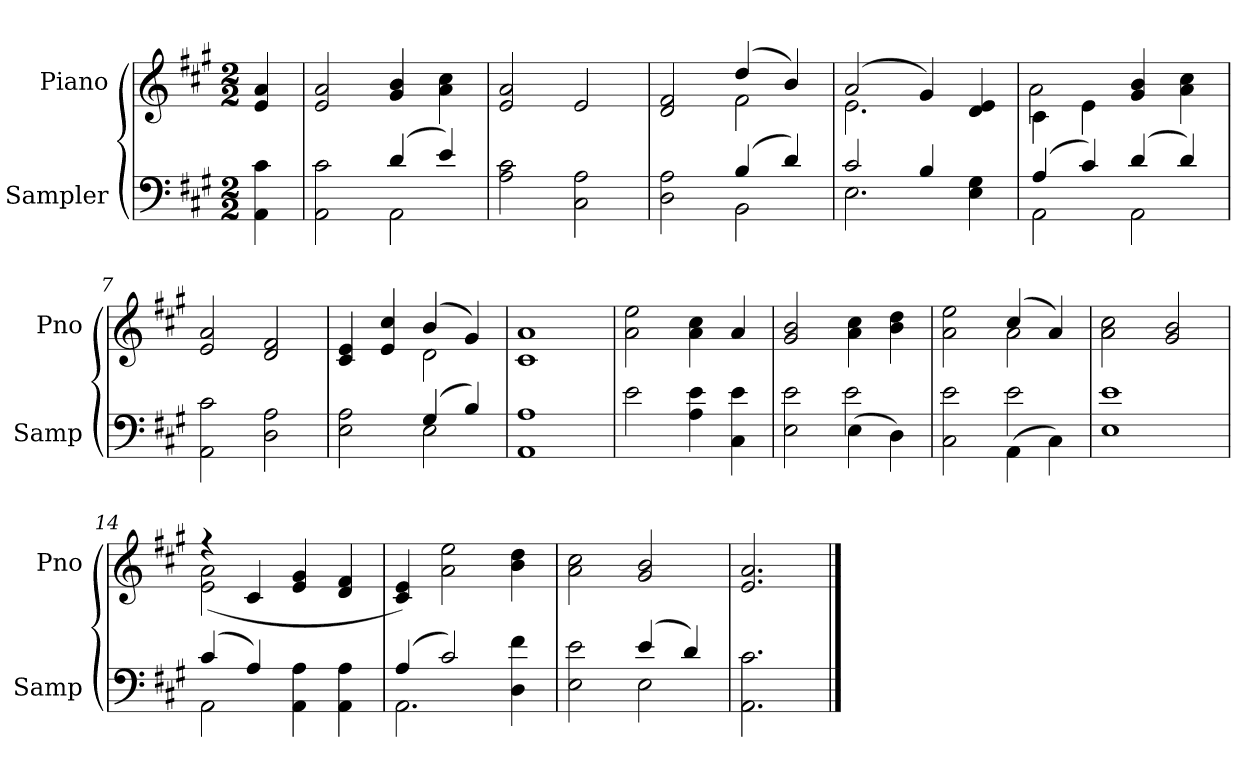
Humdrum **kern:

**kern	**kern
*part2	*part1
*staff2	*staff1
*I"Sampler	*I"Piano
*I'Samp	*I'Pno
*clefF4	*clefG2
*k[f#c#g#]	*k[f#c#g#]
*A:	*A:
*M2/2	*M2/2
=1	=1
4AA 4c#	4e 4a
=2	=2
*^	*
2AA 2c#	2ryy	2e 2a
(4d/	2AA	4g# 4b
4e/)	.	4a 4cc#
*v	*v	*
=3	=3
2A 2c#	2e 2a
2C# 2A	2e
=4	=4
*^	*^
2D 2A	2ryy	2d 2f#	2ryy
(4B/	2BB	(4dd/	2f#
4d/)	.	4b/)	.
=5	=5	=5	=5
2c#/	2.E	(2a/	2.e
4B/	.	4g#/)	.
4E 4G#	4ryy	4d 4e	4ryy
=6	=6	=6	=6
(4A/	2AA	4c#\	2a
4c#/)	.	4e\	.
(4d/	2AA	4g# 4b	2ryy
4d/)	.	4a 4cc#	.
*v	*v	*	*
*	*v	*v
=7	=7
2AA 2c#	2e 2a
2D 2A	2d 2f#
=8	=8
*^	*^
2E 2A	2ryy	4c# 4e	2ryy
.	.	4e 4cc#	.
(4G#/	2E	(4b/	2d
4B/)	.	4g#/)	.
*v	*v	*	*
*	*v	*v
=9	=9
1AA 1A	1c# 1a
=10	=10
2e	2a 2ee
4A 4e	4a 4cc#
4C# 4e	4a
=11	=11
*^	*
2E 2e	2ryy	2g# 2b
(4E\	2e	4a 4cc#
4D\)	.	4b 4dd
=12	=12	=12
*	*	*^
2C# 2e	2ryy	2a 2ee	2ryy
(4AA\	2e	(4cc#/	2a
4C#\)	.	4a/)	.
*v	*v	*	*
*	*v	*v
=13	=13
1E 1e	2a 2cc#
.	2g# 2b
=14	=14
*^	*^
(4c#/	2AA	4r	(2e 2a
4A/)	.	4c#/	.
4AA 4A	2ryy	4e 4g#	2ryy
4AA 4A	.	4d 4f#	.
*	*	*v	*v
=15	=15	=15
(4A/	2.AA	4c# 4e)
2c#/)	.	2a 2ee
4D 4f#	4ryy	4b 4dd
=16	=16	=16
2E 2e	2ryy	2a 2cc#
(4e/	2E	2g# 2b
4d/)	.	.
*v	*v	*
=17	=17
2.AA 2.c#	2.e 2.a
==	==
*-	*-
